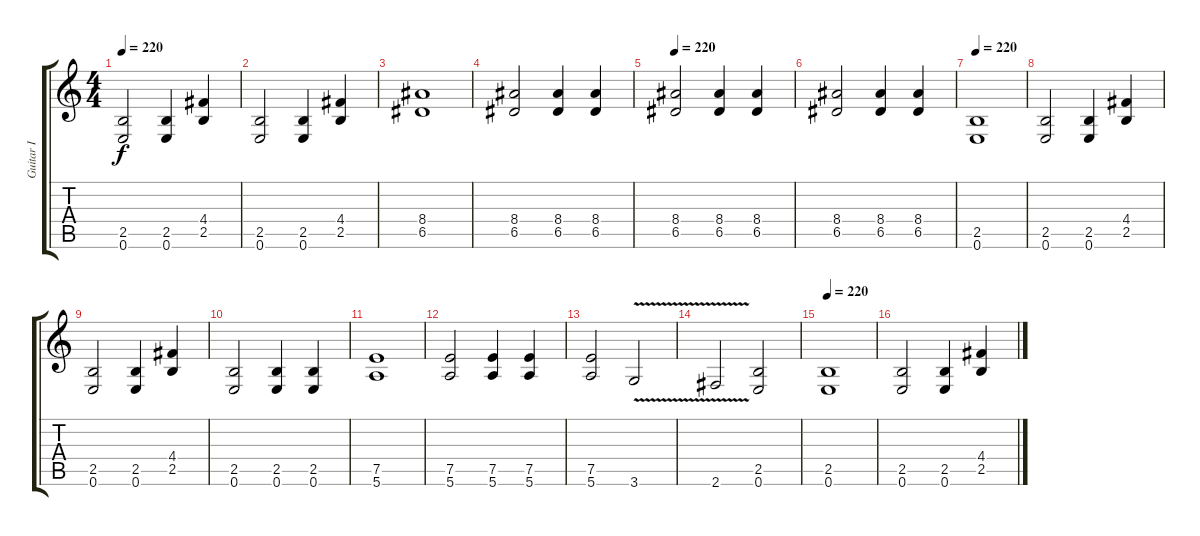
\track ("Guitar I" "Guitar I") {instrument distortionguitar}
\staff {score tabs}
\tuning (E4 B3 G3 D3 A2 E2) {hide}
\ts (4 4)
\tempo 220
\clef g2
\ks c
(2.5 0.6).2{dy f} (2.5 0.6).4 (4.4 2.5).4 |
(2.5 0.6).2 (2.5 0.6).4 (4.4 2.5).4 |
(8.4 6.5).1 |
(8.4 6.5).2 (8.4 6.5).4 (8.4 6.5).4 |
\tempo 220
(8.4 6.5).2 (8.4 6.5).4 (8.4 6.5).4 |
(8.4 6.5).2 (8.4 6.5).4 (8.4 6.5).4 |
\tempo 220
(2.5 0.6).1 |
(2.5 0.6).2 (2.5 0.6).4 (4.4 2.5).4 |
(2.5 0.6).2 (2.5 0.6).4 (4.4 2.5).4 |
(2.5 0.6).2 (2.5 0.6).4 (2.5 0.6).4 |
(7.5 5.6).1 |
(7.5 5.6).2 (7.5 5.6).4 (7.5 5.6).4 |
(7.5 5.6).2 3.6{v}.2 |
2.6{v}.2 (2.5 0.6).2 |
\tempo 220
(2.5 0.6).1 |
(2.5 0.6).2 (2.5 0.6).4 (4.4 2.5).4
